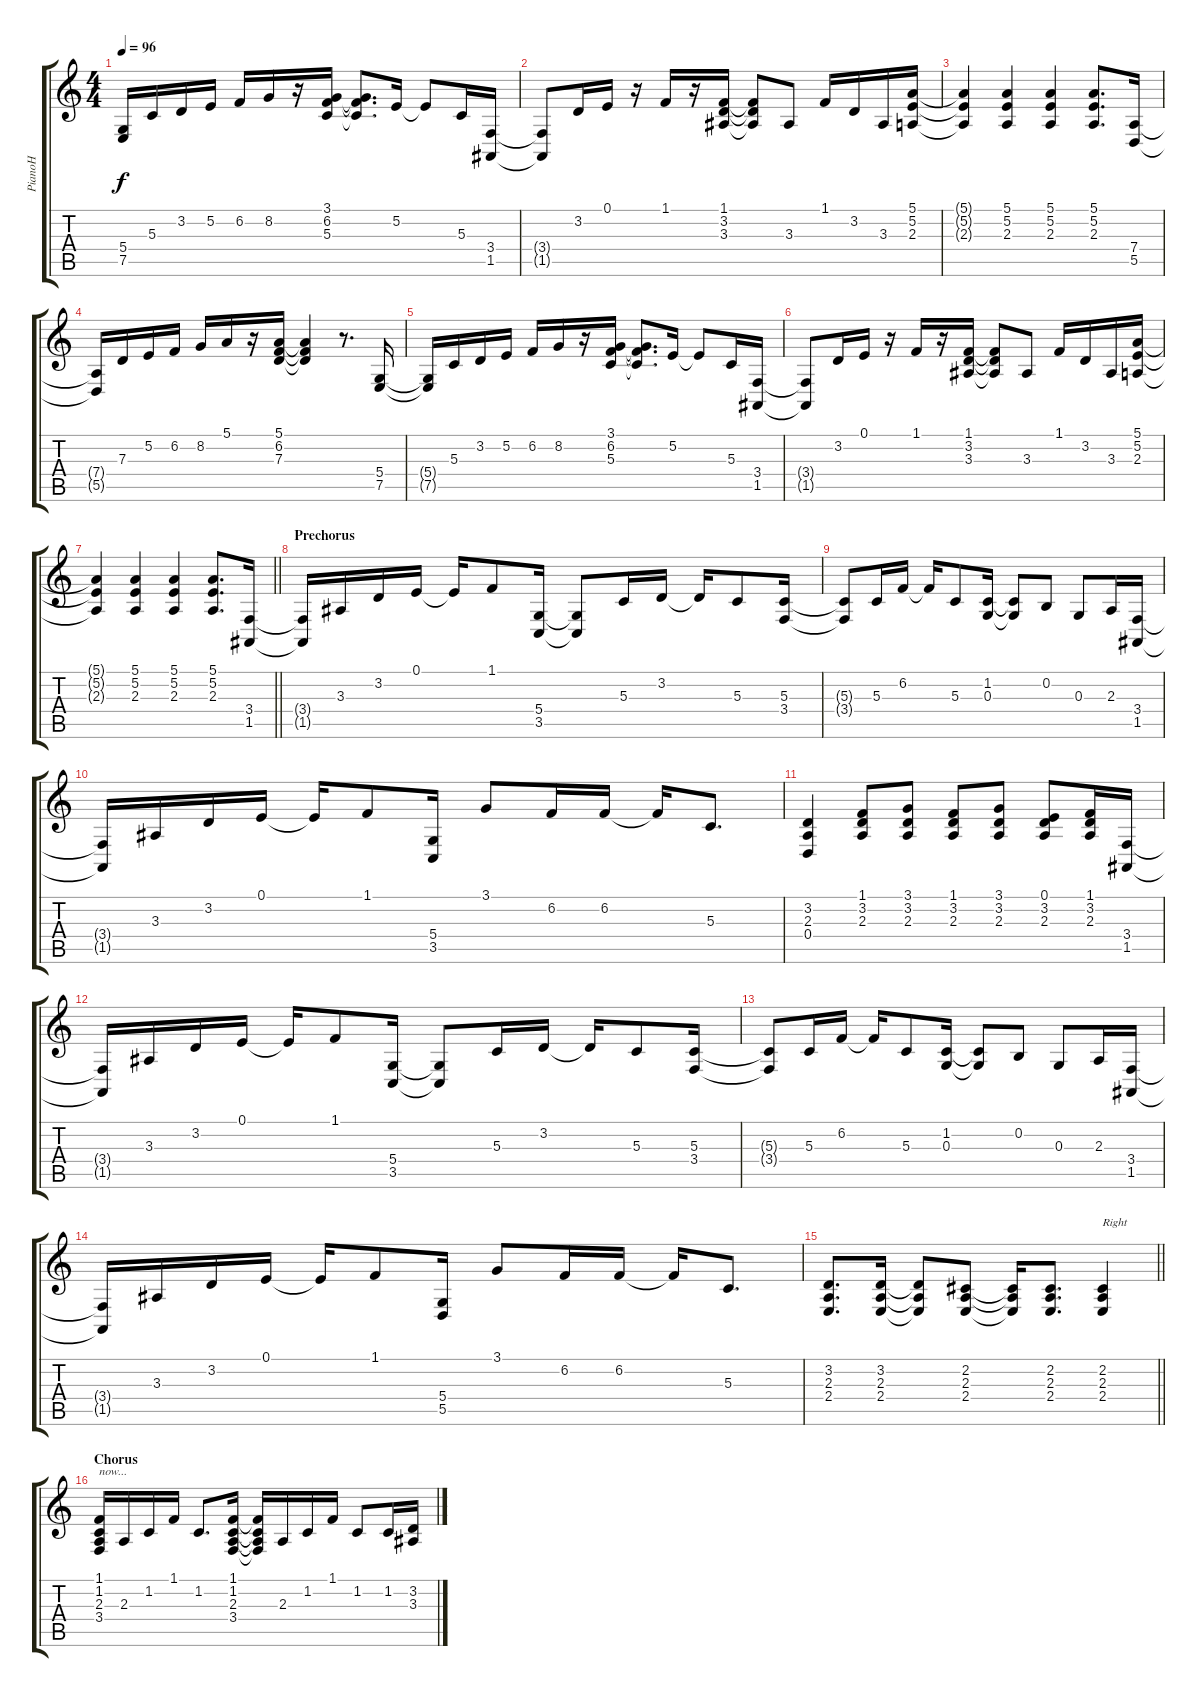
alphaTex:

\track ("PianoH" "PianoH") {instrument acousticgrandpiano}
\staff {score tabs}
\tuning (E4 B3 G3 D3 A2 E2) {hide}
\ts (4 4)
\tempo 96
\clef g2
\ks c
(5.4{t} 7.5{t}).16{dy f} 5.3.16 3.2.16 5.2.16 6.2.16 8.2.16 r.16 (3.1 6.2 5.3).16 (3.1{t} 6.2{t} 5.3{t}).8{d} 5.2.16 5.2{t}.8 5.3.16 (3.4 1.5).16 |
(3.4{t} 1.5{t}).8 3.2.16 0.1.16 r.16 1.1.16 r.16 (1.1 3.2 3.3).16 (1.1{t} 3.2{t} 3.3{t}).8 3.3.8 1.1.16 3.2.16 3.3.16 (5.1 5.2 2.3).16 |
(5.1{t} 5.2{t} 2.3{t}).4 (5.1 5.2 2.3).4 (5.1 5.2 2.3).4 (5.1 5.2 2.3).8{d} (7.4 5.5).16 |
(7.4{t} 5.5{t}).16 7.3.16 5.2.16 6.2.16 8.2.16 5.1.16 r.16 (5.1 6.2 7.3).16 (5.1{t} 6.2{t} 7.3{t}).4 r.8{d} (5.4 7.5).16 |
(5.4{t} 7.5{t}).16 5.3.16 3.2.16 5.2.16 6.2.16 8.2.16 r.16 (3.1 6.2 5.3).16 (3.1{t} 6.2{t} 5.3{t}).8{d} 5.2.16 5.2{t}.8 5.3.16 (3.4 1.5).16 |
(3.4{t} 1.5{t}).8 3.2.16 0.1.16 r.16 1.1.16 r.16 (1.1 3.2 3.3).16 (1.1{t} 3.2{t} 3.3{t}).8 3.3.8 1.1.16 3.2.16 3.3.16 (5.1 5.2 2.3).16 |
\barLineRight lightlight
(5.1{t} 5.2{t} 2.3{t}).4 (5.1 5.2 2.3).4 (5.1 5.2 2.3).4 (5.1 5.2 2.3).8{d} (3.4 1.5).16 |
\section ("" "Prechorus")
(3.4{t} 1.5{t}).16 3.3.16 3.2.16 0.1.16 0.1{t}.16 1.1.8 (5.4 3.5).16 (5.4{t} 3.5{t}).8 5.3.16 3.2.16 3.2{t}.16 5.3.8 (5.3 3.4).16 |
(5.3{t} 3.4{t}).8 5.3.16 6.2.16 6.2{t}.16 5.3.8 (1.2 0.3).16 (1.2{t} 0.3{t}).8 0.2.8 0.3.8 2.3.16 (3.4 1.5).16 |
(3.4{t} 1.5{t}).16 3.3.16 3.2.16 0.1.16 0.1{t}.16 1.1.8 (5.4 3.5).16 3.1.8 6.2.16 6.2.16 6.2{t}.16 5.3.8{d} |
(3.2 2.3 0.4).4 (1.1 3.2 2.3).8 (3.1 3.2 2.3).8 (1.1 3.2 2.3).8 (3.1 3.2 2.3).8 (0.1 3.2 2.3).8 (1.1 3.2 2.3).16 (3.4 1.5).16 |
(3.4{t} 1.5{t}).16 3.3.16 3.2.16 0.1.16 0.1{t}.16 1.1.8 (5.4 3.5).16 (5.4{t} 3.5{t}).8 5.3.16 3.2.16 3.2{t}.16 5.3.8 (5.3 3.4).16 |
(5.3{t} 3.4{t}).8 5.3.16 6.2.16 6.2{t}.16 5.3.8 (1.2 0.3).16 (1.2{t} 0.3{t}).8 0.2.8 0.3.8 2.3.16 (3.4 1.5).16 |
(3.4{t} 1.5{t}).16 3.3.16 3.2.16 0.1.16 0.1{t}.16 1.1.8 (5.4 5.5).16 3.1.8 6.2.16 6.2.16 6.2{t}.16 5.3.8{d} |
\barLineRight lightlight
(3.2 2.3 2.4).8{d} (3.2 2.3 2.4).16 (3.2{t} 2.3{t} 2.4{t}).8 (2.2 2.3 2.4).8 (2.2{t} 2.3{t} 2.4{t}).16 (2.2 2.3 2.4).8{d} (2.2 2.3 2.4).4{txt "Right"} |
\section ("" "Chorus")
(1.1 1.2 2.3 3.4).16{txt "now..."} 2.3.16 1.2.16 1.1.16 1.2.8{d} (1.1 1.2 2.3 3.4).16 (1.1{t} 1.2{t} 2.3{t} 3.4{t}).16 2.3.16 1.2.16 1.1.16 1.2.8 1.2.16 (3.2 3.3).16
